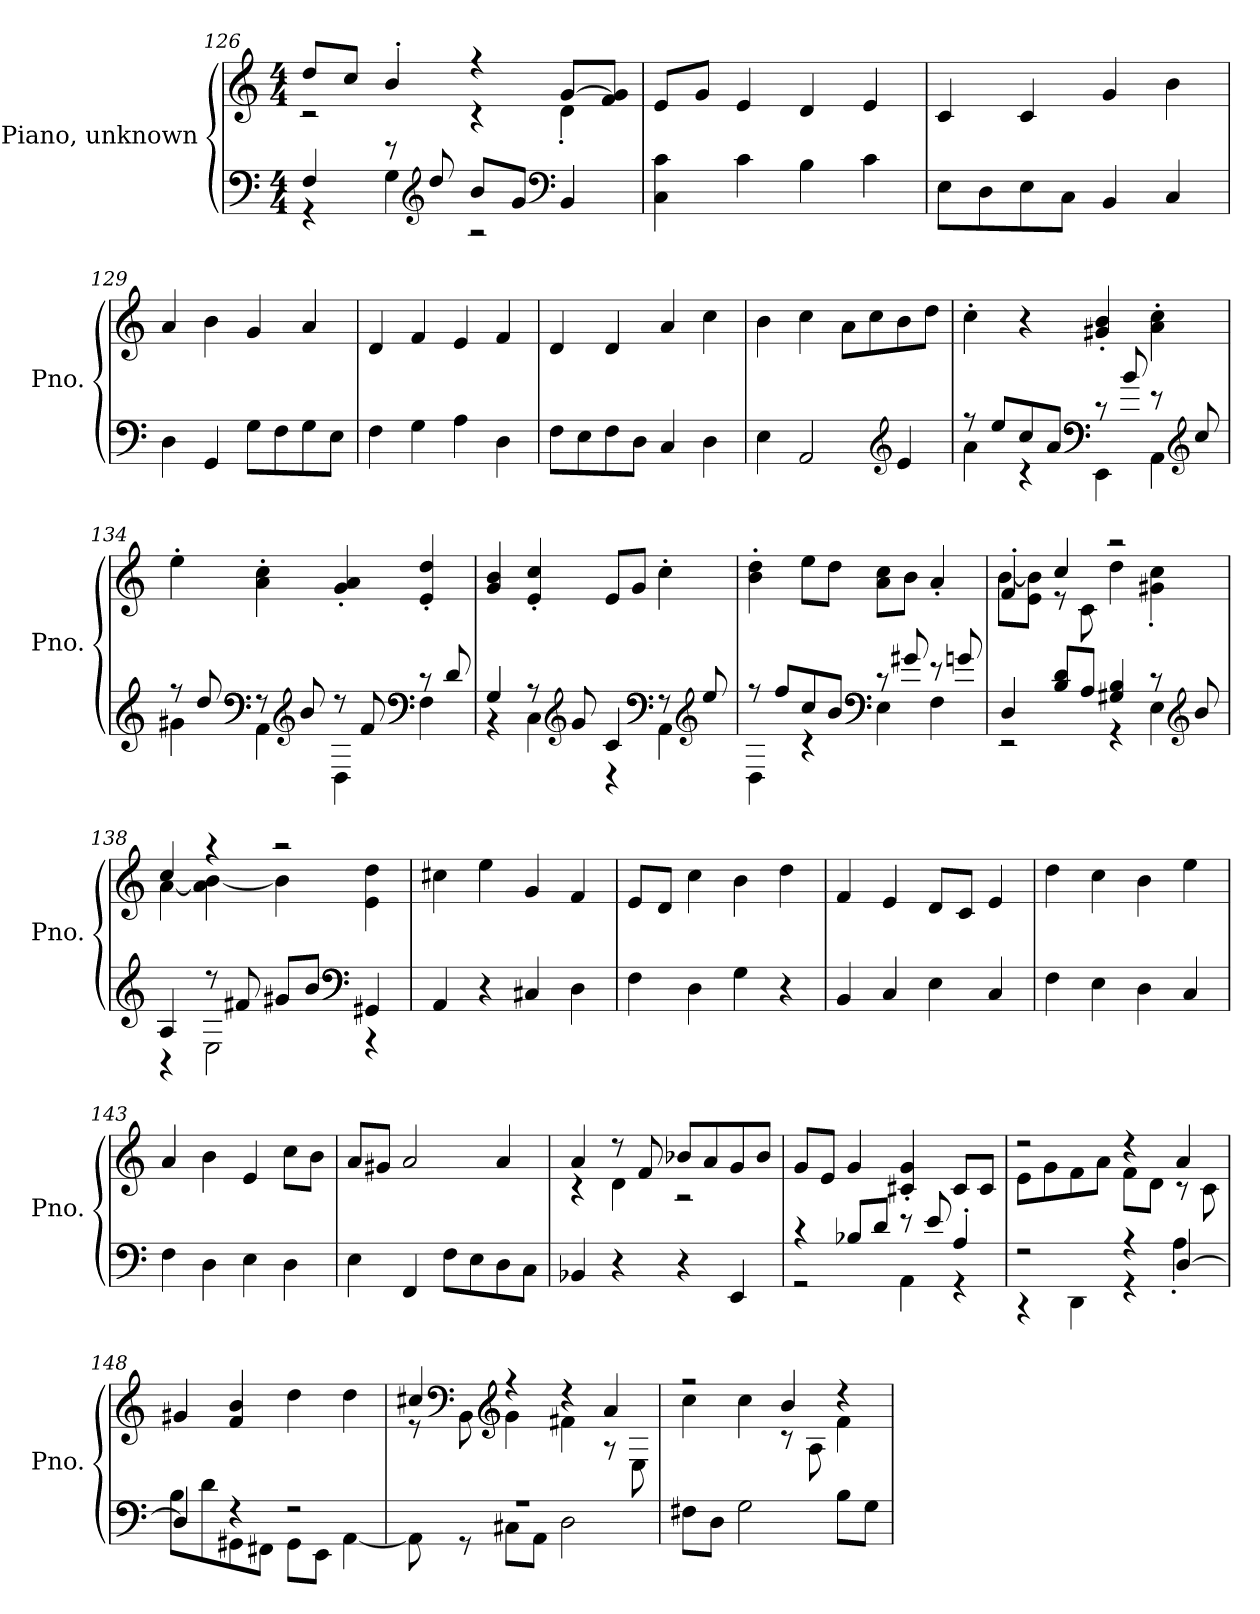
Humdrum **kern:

**kern	**kern
*part1	*part1
*staff2	*staff1
*I"Piano, unknown	*
*I'Pno.	*
!!LO:LB:g=z
*clefF4	*clefG2
*k[]	*k[]
*M4/4	*M4/4
=126	=126
*^	*^
4F/	4r	8dd/L	2r
.	.	8cc/J	.
8r	4G\	4b'/	.
*clefG2	*	*	*
8dd/	.	.	.
8b/L	2r	4r	4r
8g/J	.	.	.
*clefF4	*	*	*
4BB/	.	[8g/L	4d'\
.	.	8f/ 8g/]J	.
*v	*v	*	*
*	*v	*v
=127	=127
4C\ 4c\	8e/L
.	8g/J
4c\	4e/
4B\	4d/
4c\	4e/
=128	=128
8E\L	4c/
8D\	.
8E\	4c/
8C\J	.
4BB/	4g/
4C/	4b\
=129	=129
4D\	4a/
4GG/	4b\
8G\L	4g/
8F\	.
8G\	4a/
8E\J	.
=130	=130
4F\	4d/
4G\	4f/
4A\	4e/
4D\	4f/
=131	=131
8F\L	4d/
8E\	.
8F\	4d/
8D\J	.
4C/	4a/
4D\	4cc\
!!LO:PB:g=z
=132	=132
4E\	4b\
2AA/	4cc\
.	8a\L
.	8cc\
*clefG2	*
4e/	8b\
.	8dd\J
=133	=133
*^	*
8r	4a\	4cc'\
8ee/L	.	.
8cc/	4r	4r
8a/J	.	.
*clefF4	*	*
8r	4EE\	4g#X/' 4b/'
8b/	.	.
8r	4AA\	4a\' 4cc\'
*clefG2	*	*
8cc/	.	.
=134	=134	=134
8r	4g#X\	4ee'\
8dd/	.	.
*clefF4	*	*
8r	4AA\	4a\' 4cc\'
*clefG2	*	*
8b/	.	.
8r	4D\	4g/' 4a/'
8f/	.	.
*clefF4	*	*
8r	4F\	4e/' 4dd/'
8d/	.	.
!!LO:LB:g=z
=135	=135	=135
4G/	4r	4g/ 4b/
8r	4C\	4e/' 4cc/'
*clefG2	*	*
8g/	.	.
4c/	4r	8e/L
.	.	8g/J
*clefF4	*	*
8r	4AA\	4cc'\
*clefG2	*	*
8ee/	.	.
=136	=136	=136
8r	4D\	4b\' 4dd\'
8ff/L	.	.
8cc/	4r	8ee\L
8b/J	.	8dd\J
*clefF4	*	*
8r	4E\	8a\ 8cc\L
8g#X/	.	8b\J
8r	4F\	4a'/
8gn/	.	.
=137	=137	=137
*	*	*^
4D/	2r	4f'/	[8b\L
.	.	.	8e\ 8b\]J
8B/ 8d/L	.	4cc/	8r
8A/J	.	.	8c\
4G#X/ 4B/	4r	2r	4dd\
8r	4E\	.	4g#X\' 4cc\'
*clefG2	*	*	*
8b/	.	.	.
!!LO:LB:g=z	!!
=138	=138	=138	=138
4A/	4r	4cc/	[4a\
8r	2E\	4r	4a\] [4b\
8f#X/	.	.	.
8g#X/L	.	2r	4b\]
8b/J	.	.	.
*clefF4	*	*	*
4GG#X/	4r	.	4e\ 4dd\
*v	*v	*	*
*	*v	*v
=139	=139
4AA/	4cc#X\
4r	4ee\
4C#X/	4g/
4D\	4f/
=140	=140
4F\	8e/L
.	8d/J
4D\	4cc\
4G\	4b\
4r	4dd\
=141	=141
4BB/	4f/
4C/	4e/
4E\	8d/L
.	8c/J
4C/	4e/
=142	=142
4F\	4dd\
4E\	4cc\
4D\	4b\
4C/	4ee\
=143	=143
4F\	4a/
4D\	4b\
4E\	4e/
4D\	8cc\L
.	8b\J
!!LO:LB:g=z
=144	=144
4E\	8a/L
.	8g#X/J
4FF/	2a/
8F\L	.
8E\	.
8D\	4a/
8C\J	.
=145	=145
*	*^
4BB-X/	4a/	4r
4r	8r	4d\
.	8f/	.
4r	8b-X/L	2r
.	8a/	.
4EE/	8g/	.
.	8b-/J	.
*	*v	*v
=146	=146
*^	*
4r	2r	8g/L
.	.	8e/J
8B-X/L	.	4g/
8d/J	.	.
8r	4AA\	4c#X/' 4g/'
8e/	.	.
4A'/	4r	8c#/L
.	.	8c#/J
=147	=147	=147
*	*	*^
2r	4r	2r	8e\L
.	.	.	8g\
.	4DD\	.	8f\
.	.	.	8a\J
4r	4r	4r	8f\L
.	.	.	8d\J
[4D/	4A'\	4a/	8r
.	.	.	8c\
*	*	*v	*v
=148	=148	=148
4D/]	8B\L	4g#X/
.	8d\	.
4r	8GG#X\	4f/ 4b/
.	8FF#X\J	.
2r	8GG#\L	4dd\
.	8EE\J	.
.	[4AA\	4dd\
!!LO:LB:g=z
=149	=149	=149
*	*	*^
1r	8AA\]	4cc#X/	8r
*	*	*clefF4	*
.	8r	.	8BB\
*	*	*clefG2	*
.	8C#X\L	4r	4g\
.	8AA\J	.	.
.	2D\	4r	4f#X\
.	.	4a/	8r
.	.	.	8E\
*v	*v	*	*
=150	=150	=150
8F#X\L	2r	4cc\
8D\J	.	.
2G\	.	4cc\
.	4b/	8r
.	.	8A\
8B\L	4r	4f\
8G\J	.	.
*	*v	*v
=	=
*-	*-
